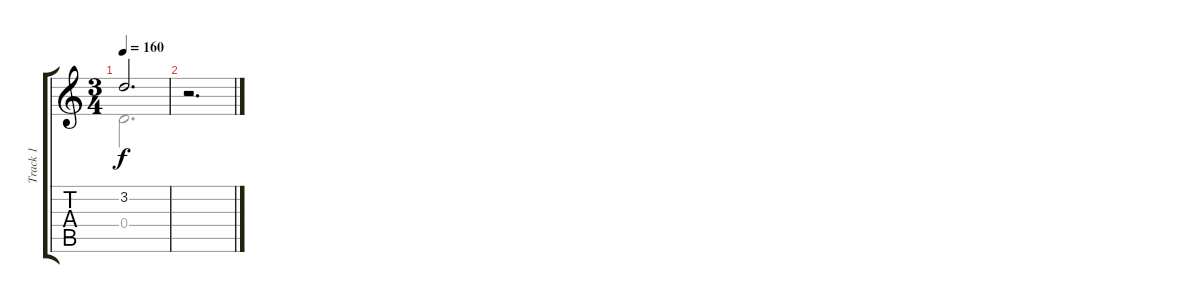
\track ("Track 1" "Track 1") {instrument acousticguitarsteel}
\staff {score tabs}
\tuning (E4 B3 G3 D3 A2 E2) {hide}
\voice
\ts (3 4)
\tempo 160
\clef g2
\ks c
3.2{t}.2{d dy f} |
r.2{d}
\voice
\clef g2
\ottava regular
\simile none
\ks c
0.4{t}.2{d dy f} |
